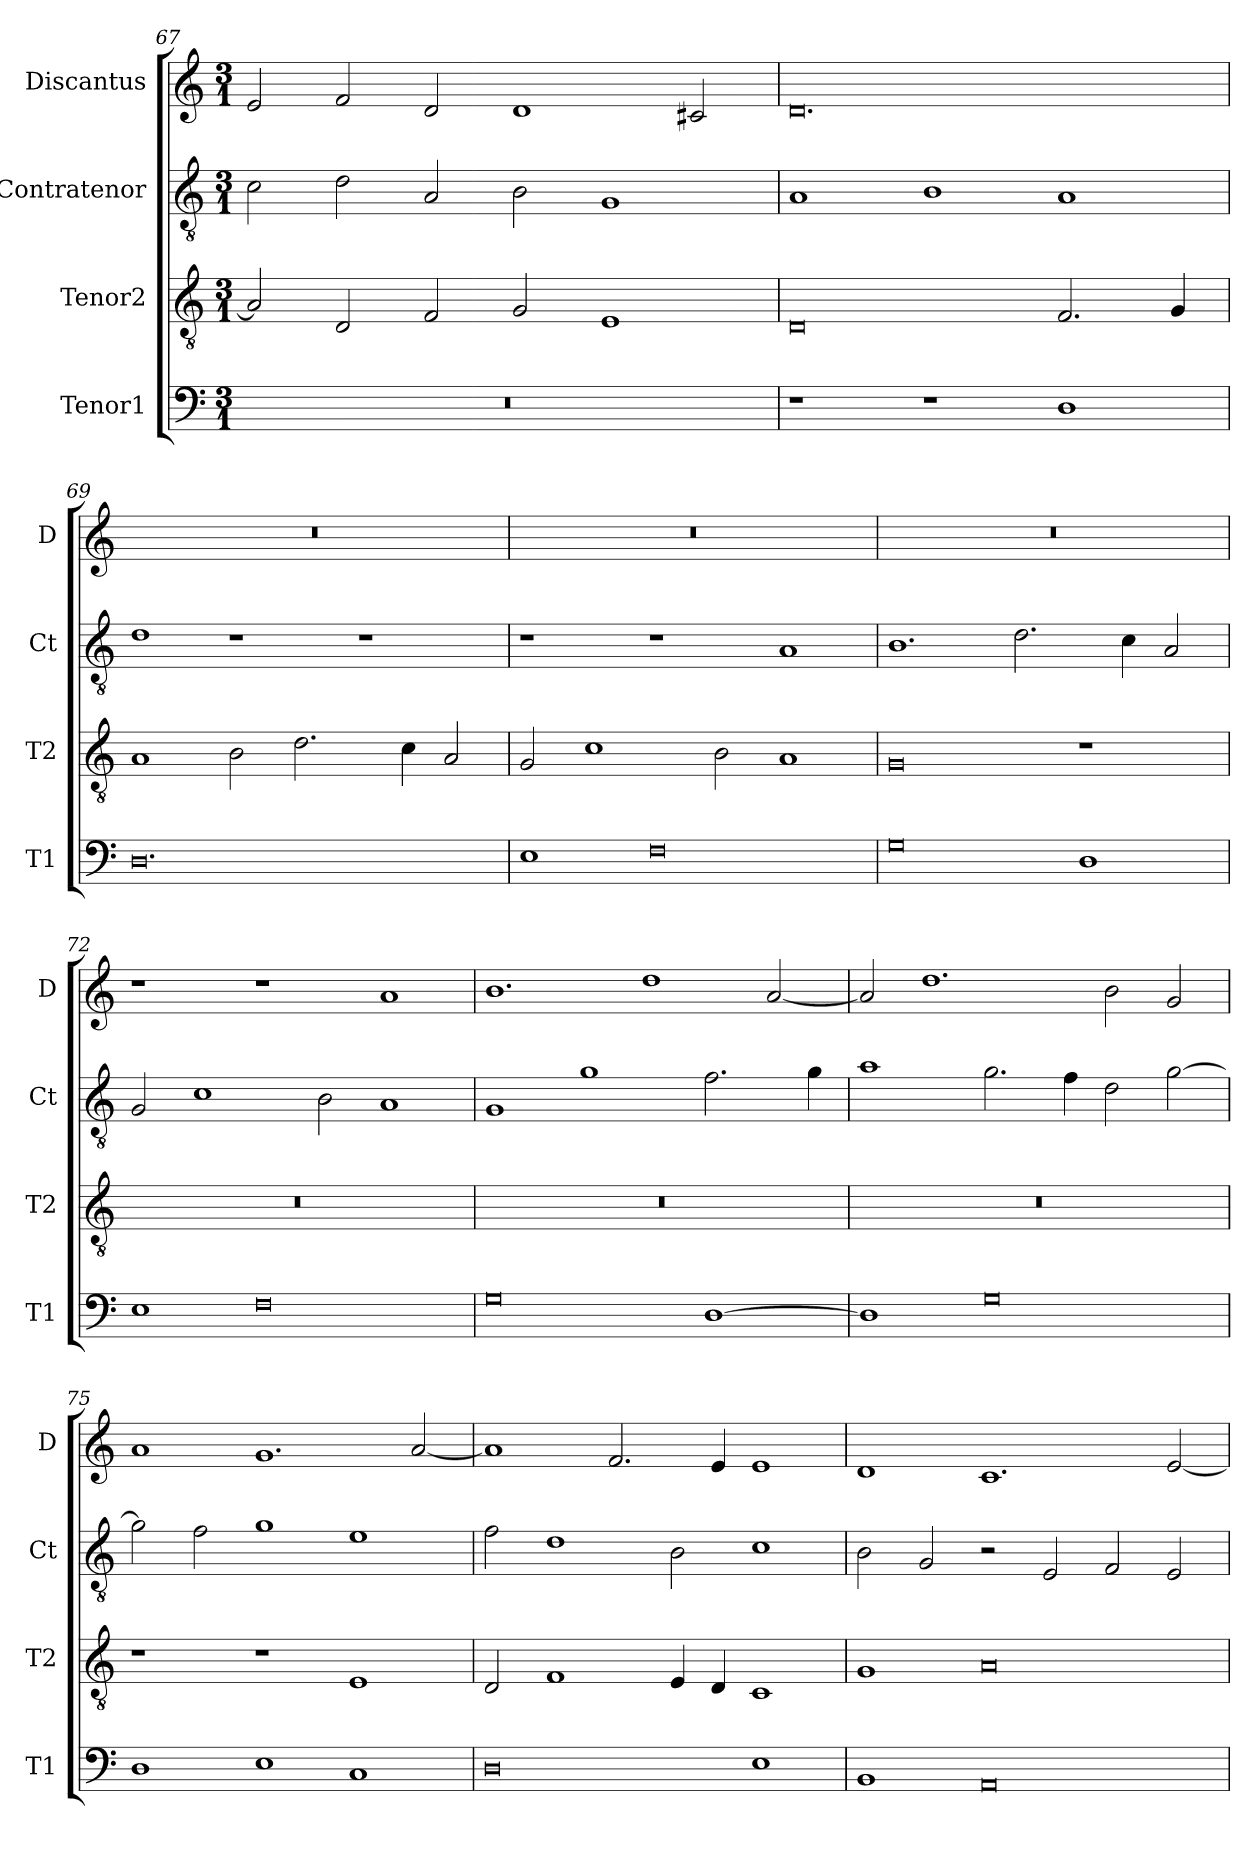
**kern	**kern	**kern	**kern
*part4	*part3	*part2	*part1
*staff4	*staff3	*staff2	*staff1
*I"Tenor1	*I"Tenor2	*I"Contratenor	*I"Discantus
*I'T1	*I'T2	*I'Ct	*I'D
*clefF4	*clefGv2	*clefGv2	*clefG2
*k[]	*k[]	*k[]	*k[]
*M3/1	*M3/1	*M3/1	*M3/1
=67	=67	=67	=67
0.r	2A/]	2c\	2e/
.	2D/	2d\	2f/
.	2F/	2A/	2d/
.	2G/	2B\	1d
.	1E	1G	.
.	.	.	2c#X/
=68	=68	=68	=68
1r	0D	1A	0.d
1r	.	1B	.
1D	2.F/	1A	.
.	4G/	.	.
=69	=69	=69	=69
0.D	1A	1d	0.r
.	2B\	1r	.
.	2.d\	.	.
.	.	1r	.
.	4c\	.	.
.	2A/	.	.
=70	=70	=70	=70
1E	2G/	1r	0.r
.	1c	.	.
0F	.	1r	.
.	2B\	.	.
.	1A	1A	.
=71	=71	=71	=71
0G	0G	1.B	0.r
.	.	2.d\	.
1D	1r	.	.
.	.	4c\	.
.	.	2A/	.
=72	=72	=72	=72
1E	0.r	2G/	1r
.	.	1c	.
0F	.	.	1r
.	.	2B\	.
.	.	1A	1a
=73	=73	=73	=73
0G	0.r	1G	1.b
.	.	1g	.
.	.	.	1dd
[1D	.	2.f\	.
.	.	.	[2a/
.	.	4g\	.
=74	=74	=74	=74
1D]	0.r	1a	2a/]
.	.	.	1.dd
0G	.	2.g\	.
.	.	4f\	.
.	.	2d\	2b\
.	.	[2g\	2g/
=75	=75	=75	=75
1D	1r	2g\]	1a
.	.	2f\	.
1E	1r	1g	1.g
1C	1E	1e	.
.	.	.	[2a/
=76	=76	=76	=76
0D	2D/	2f\	1a]
.	1F	1d	.
.	.	.	2.f/
.	4E/	2B\	.
.	4D/	.	4e/
1E	1C	1c	1e
=77	=77	=77	=77
1BB	1G	2B\	1d
.	.	2G/	.
0AA	0A	2r	1.c
.	.	2E/	.
.	.	2F/	.
.	.	2E/	[2e/
=	=	=	=
*-	*-	*-	*-
